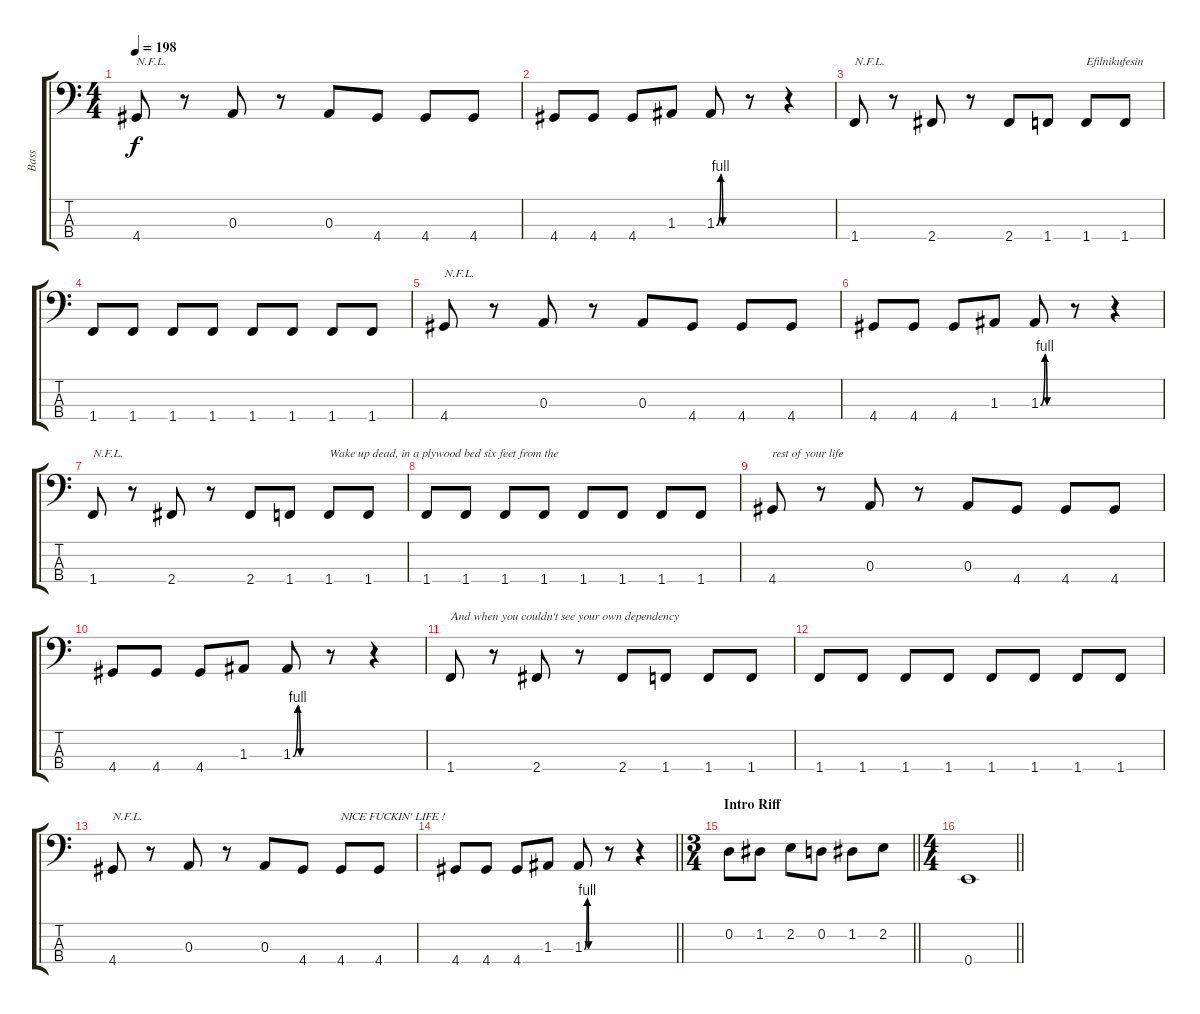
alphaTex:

\track ("Bass" "Bass") {instrument electricbassfinger}
\staff {score tabs}
\tuning (G2 D2 A1 E1) {hide}
\ts (4 4)
\tempo 198
\clef f4
\ks c
4.4.8{txt "N.F.L." dy f} r.8 0.3.8 r.8 0.3.8 4.4.8 4.4.8 4.4.8 |
4.4.8 4.4.8 4.4.8 1.3.8 1.3{be (custom 0 0 10 4 15 0 30 0 60 0)}.8 r.8 r.4 |
1.4.8{txt "N.F.L."} r.8 2.4.8 r.8 2.4.8 1.4.8 1.4.8{txt "Efilnikufesin"} 1.4.8 |
1.4.8 1.4.8 1.4.8 1.4.8 1.4.8 1.4.8 1.4.8 1.4.8 |
4.4.8{txt "N.F.L."} r.8 0.3.8 r.8 0.3.8 4.4.8 4.4.8 4.4.8 |
4.4.8 4.4.8 4.4.8 1.3.8 1.3{be (custom 0 0 10 4 15 0 30 0 60 0)}.8 r.8 r.4 |
1.4.8{txt "N.F.L."} r.8 2.4.8 r.8 2.4.8 1.4.8 1.4.8{txt "Wake up dead, in a plywood bed six feet from the"} 1.4.8 |
1.4.8 1.4.8 1.4.8 1.4.8 1.4.8 1.4.8 1.4.8 1.4.8 |
4.4.8{txt "rest of your life"} r.8 0.3.8 r.8 0.3.8 4.4.8 4.4.8 4.4.8 |
4.4.8 4.4.8 4.4.8 1.3.8 1.3{be (custom 0 0 10 4 15 0 30 0 60 0)}.8 r.8 r.4 |
1.4.8{txt "And when you couldn't see your own dependency"} r.8 2.4.8 r.8 2.4.8 1.4.8 1.4.8 1.4.8 |
1.4.8 1.4.8 1.4.8 1.4.8 1.4.8 1.4.8 1.4.8 1.4.8 |
4.4.8{txt "N.F.L."} r.8 0.3.8 r.8 0.3.8 4.4.8 4.4.8{txt "NICE FUCKIN' LIFE !"} 4.4.8 |
\barLineRight lightlight
4.4.8 4.4.8 4.4.8 1.3.8 1.3{be (custom 0 0 10 4 15 0 30 0 60 0)}.8 r.8 r.4 |
\ts (3 4)
\section ("" "Intro Riff")
\barLineRight lightlight
0.2.8 1.2.8 2.2.8 0.2.8 1.2.8 2.2.8 |
\ts (4 4)
\barLineRight lightlight
0.4.1
